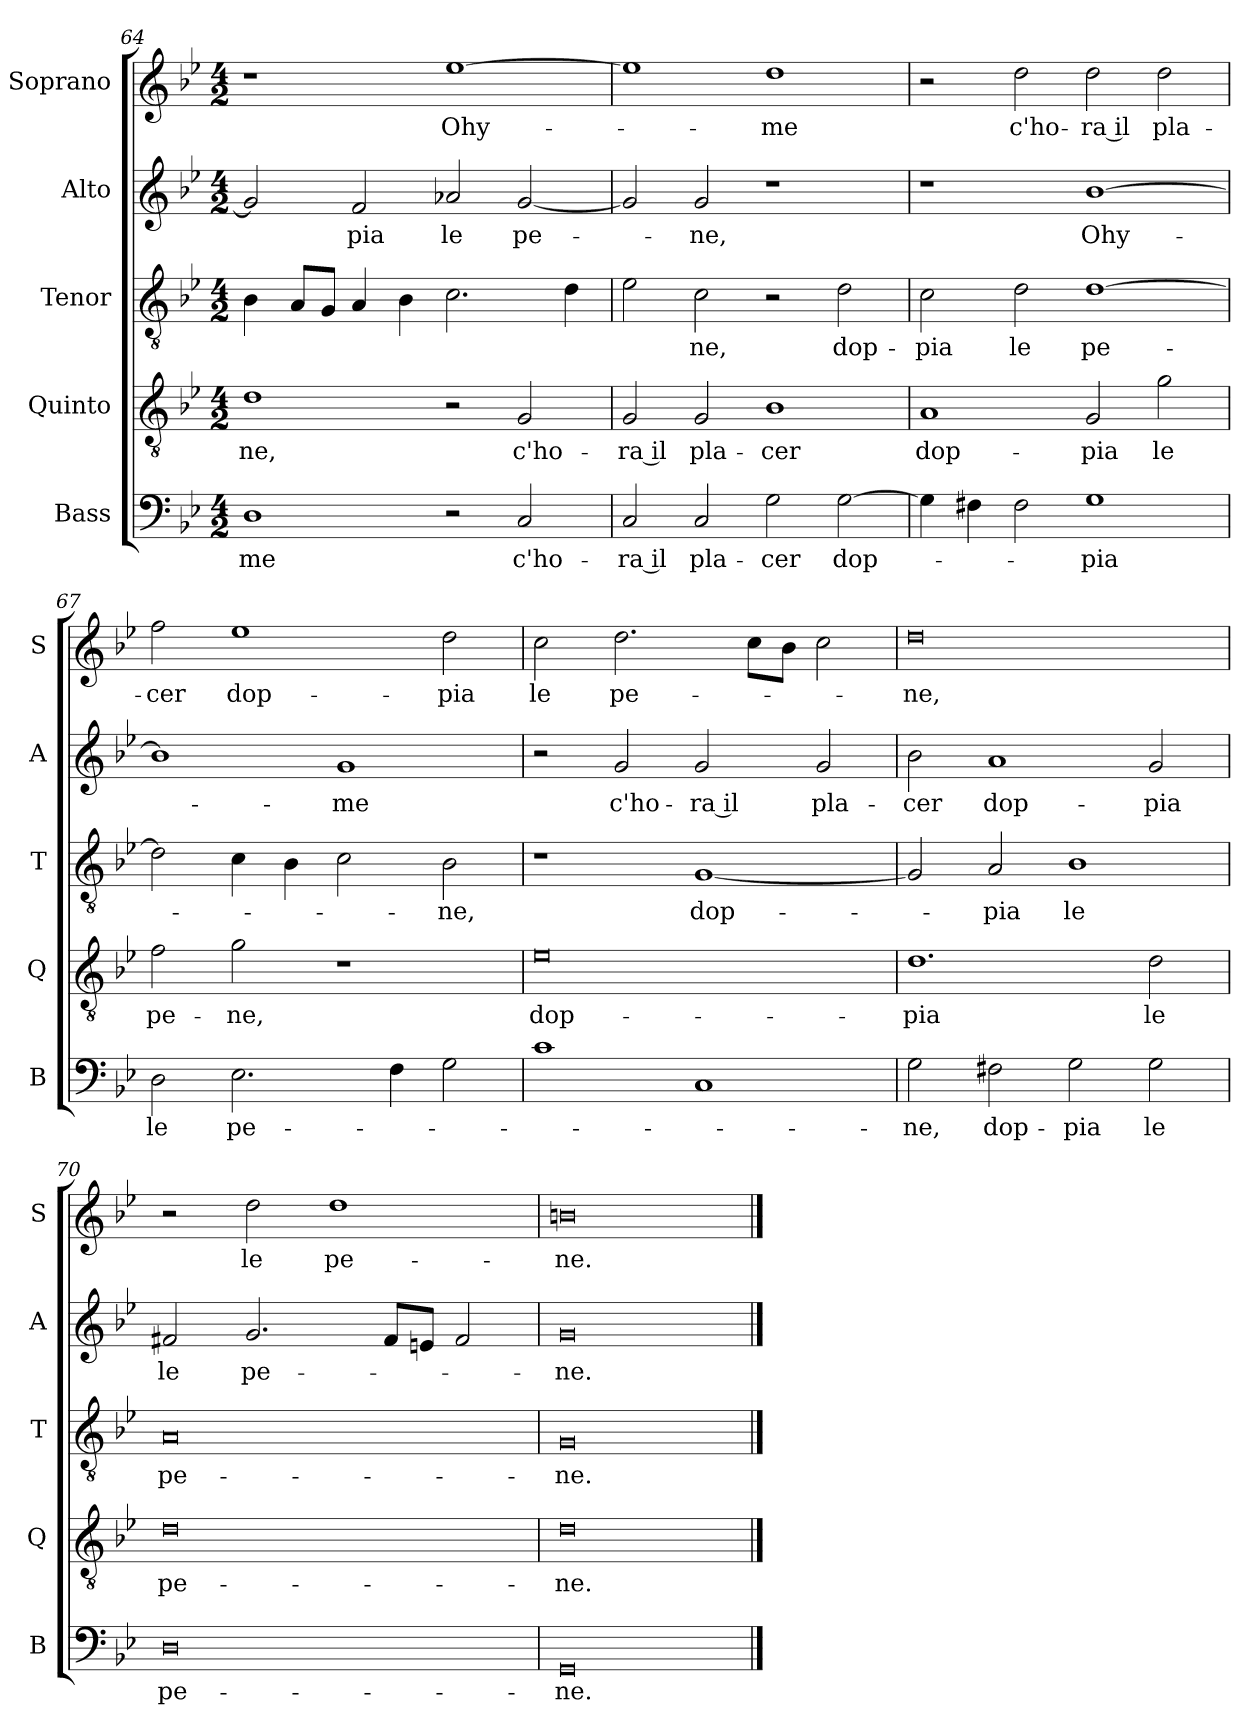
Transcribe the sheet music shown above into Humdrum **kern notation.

**kern	**text	**kern	**text	**kern	**text	**kern	**text	**kern	**text
*part5	*part5	*part4	*part4	*part3	*part3	*part2	*part2	*part1	*part1
*staff5	*staff5	*staff4	*staff4	*staff3	*staff3	*staff2	*staff2	*staff1	*staff1
*I"Bass	*	*I"Quinto	*	*I"Tenor	*	*I"Alto	*	*I"Soprano	*
*I'B	*	*I'Q	*	*I'T	*	*I'A	*	*I'S	*
*clefF4	*	*clefGv2	*	*clefGv2	*	*clefG2	*	*clefG2	*
*k[b-e-]	*	*k[b-e-]	*	*k[b-e-]	*	*k[b-e-]	*	*k[b-e-]	*
*B-:	*	*B-:	*	*B-:	*	*B-:	*	*B-:	*
*M4/2	*	*M4/2	*	*M4/2	*	*M4/2	*	*M4/2	*
=64	=64	=64	=64	=64	=64	=64	=64	=64	=64
!	!LO:LY:b	!	!LO:LY:b	!	!	!	!	!	!
1D	-me	1d	-ne,	4B-\	.	2g/]	.	1r	.
.	.	.	.	8A/L	.	.	.	.	.
.	.	.	.	8G/J	.	.	.	.	.
!	!	!	!	!	!	!	!LO:LY:b	!	!
.	.	.	.	4A/	.	2f/	-pia	.	.
.	.	.	.	4B-\	.	.	.	.	.
!	!	!	!	!	!	!	!LO:LY:b	!	!LO:LY:b
2r	.	2r	.	2.c\	.	2a-X/	le	[1ee-	Ohy-
!	!LO:LY:b	!	!LO:LY:b	!	!	!	!LO:LY:b	!	!
2C/	c'ho-	2G/	c'ho-	.	.	[2g/	pe-	.	.
.	.	.	.	4d\	.	.	.	.	.
!!LO:LB:g=z
=65	=65	=65	=65	=65	=65	=65	=65	=65	=65
!	!LO:LY:b	!	!LO:LY:b	!	!	!	!	!	!
2C/	-ra il	2G/	-ra il	2e-\	.	2g/]	.	1ee-]	.
!	!LO:LY:b	!	!LO:LY:b	!	!LO:LY:b	!	!LO:LY:b	!	!
2C/	pla-	2G/	pla-	2c\	-ne,	2g/	-ne,	.	.
!	!LO:LY:b	!	!LO:LY:b	!	!	!	!	!	!LO:LY:b
2G\	-cer	1B-	-cer	2r	.	1r	.	1dd	-me
!	!LO:LY:b	!	!	!	!LO:LY:b	!	!	!	!
[2G\	dop-	.	.	2d\	dop-	.	.	.	.
=66	=66	=66	=66	=66	=66	=66	=66	=66	=66
!	!	!	!LO:LY:b	!	!LO:LY:b	!	!	!	!
4G\]	.	1A	dop-	2c\	-pia	1r	.	2r	.
4F#X\	.	.	.	.	.	.	.	.	.
!	!	!	!	!	!LO:LY:b	!	!	!	!LO:LY:b
2F#\	.	.	.	2d\	le	.	.	2dd\	c'ho-
!	!LO:LY:b	!	!LO:LY:b	!	!LO:LY:b	!	!LO:LY:b	!	!LO:LY:b
1G	-pia	2G/	-pia	[1d	pe-	[1b-	Ohy-	2dd\	-ra il
!	!	!	!LO:LY:b	!	!	!	!	!	!LO:LY:b
.	.	2g\	le	.	.	.	.	2dd\	pla-
=67	=67	=67	=67	=67	=67	=67	=67	=67	=67
!	!LO:LY:b	!	!LO:LY:b	!	!	!	!	!	!LO:LY:b
2D\	le	2f\	pe-	2d\]	.	1b-]	.	2ff\	-cer
!	!LO:LY:b	!	!LO:LY:b	!	!	!	!	!	!LO:LY:b
2.E-\	pe-	2g\	-ne,	4c\	.	.	.	1ee-	dop-
.	.	.	.	4B-\	.	.	.	.	.
!	!	!	!	!	!	!	!LO:LY:b	!	!
.	.	1r	.	2c\	.	1g	-me	.	.
4F\	.	.	.	.	.	.	.	.	.
!	!	!	!	!	!LO:LY:b	!	!	!	!LO:LY:b
2G\	.	.	.	2B-\	-ne,	.	.	2dd\	-pia
=68	=68	=68	=68	=68	=68	=68	=68	=68	=68
!	!	!	!LO:LY:b	!	!	!	!	!	!LO:LY:b
1c	.	0e-	dop-	1r	.	2r	.	2cc\	le
!	!	!	!	!	!	!	!LO:LY:b	!	!LO:LY:b
.	.	.	.	.	.	2g/	c'ho-	2.dd\	pe-
!	!	!	!	!	!LO:LY:b	!	!LO:LY:b	!	!
1C	.	.	.	[1G	dop-	2g/	-ra il	.	.
.	.	.	.	.	.	.	.	8cc\L	.
.	.	.	.	.	.	.	.	8b-\J	.
!	!	!	!	!	!	!	!LO:LY:b	!	!
.	.	.	.	.	.	2g/	pla-	2cc\	.
!!LO:LB:g=z
=69	=69	=69	=69	=69	=69	=69	=69	=69	=69
!	!LO:LY:b	!	!LO:LY:b	!	!	!	!LO:LY:b	!	!LO:LY:b
2G\	-ne,	1.d	-pia	2G/]	.	2b-\	-cer	0dd	-ne,
!	!LO:LY:b	!	!	!	!LO:LY:b	!	!LO:LY:b	!	!
2F#X\	dop-	.	.	2A/	-pia	1a	dop-	.	.
!	!LO:LY:b	!	!	!	!LO:LY:b	!	!	!	!
2G\	-pia	.	.	1B-	le	.	.	.	.
!	!LO:LY:b	!	!LO:LY:b	!	!	!	!LO:LY:b	!	!
2G\	le	2d\	le	.	.	2g/	-pia	.	.
=70	=70	=70	=70	=70	=70	=70	=70	=70	=70
!	!LO:LY:b	!	!LO:LY:b	!	!LO:LY:b	!	!LO:LY:b	!	!
0D	pe-	0d	pe-	0A	pe-	2f#X/	le	2r	.
!	!	!	!	!	!	!	!LO:LY:b	!	!LO:LY:b
.	.	.	.	.	.	2.g/	pe-	2dd\	le
!	!	!	!	!	!	!	!	!	!LO:LY:b
.	.	.	.	.	.	.	.	1dd	pe-
.	.	.	.	.	.	8f#i/L	.	.	.
.	.	.	.	.	.	8en/J	.	.	.
.	.	.	.	.	.	2f#/	.	.	.
=71	=71	=71	=71	=71	=71	=71	=71	=71	=71
!	!LO:LY:b	!	!LO:LY:b	!	!LO:LY:b	!	!LO:LY:b	!	!LO:LY:b
0GG	-ne.	0d	-ne.	0G	-ne.	0g	-ne.	0bn	-ne.
==	==	==	==	==	==	==	==	==	==
*-	*-	*-	*-	*-	*-	*-	*-	*-	*-
